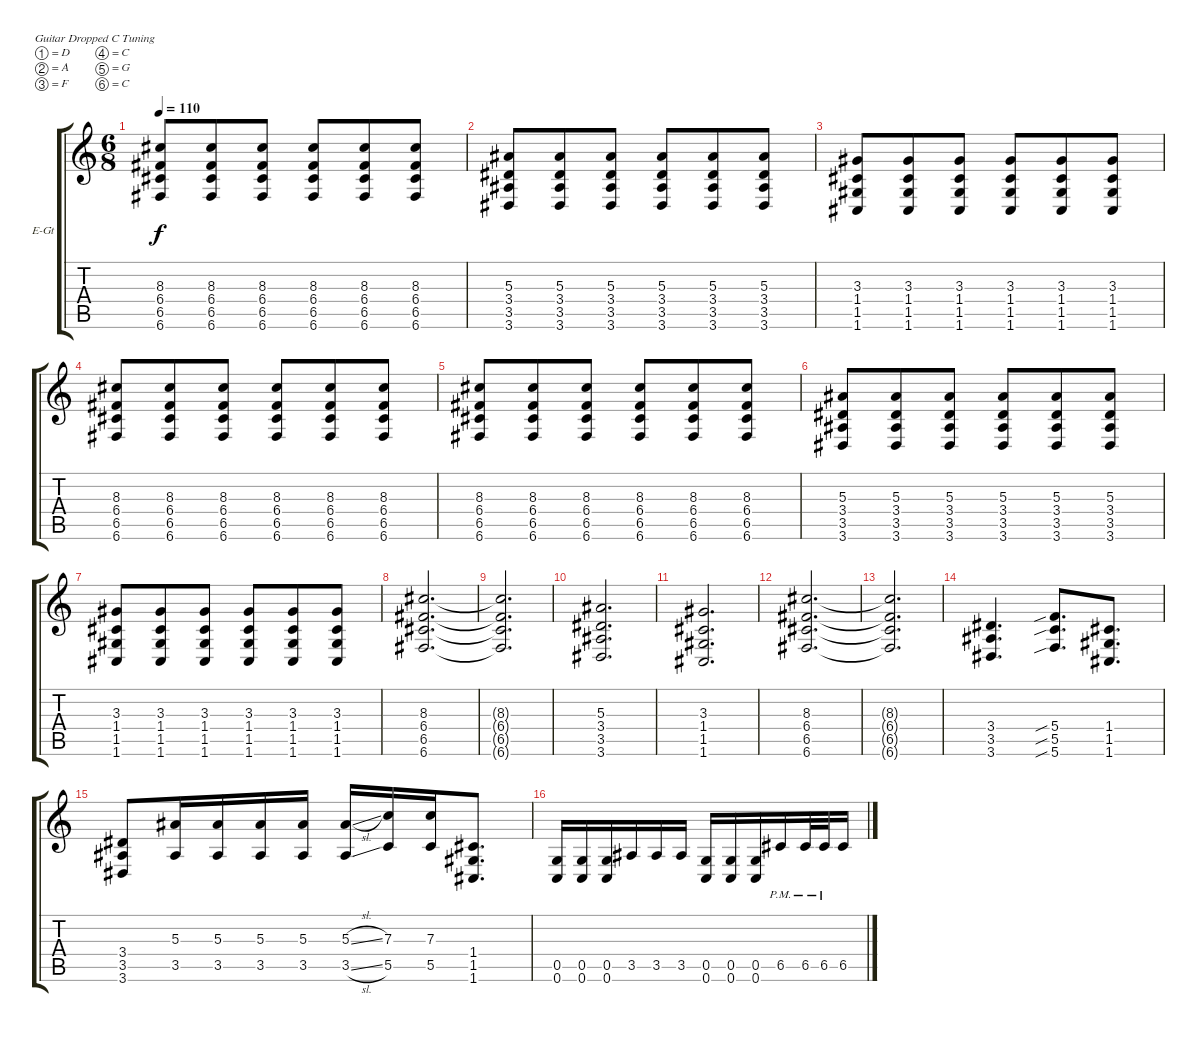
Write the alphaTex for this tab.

\bracketExtendMode groupsimilarinstruments
\firstSystemTrackNameOrientation horizontal
\otherSystemsTrackNameOrientation horizontal
\track ("Electric Guitar 2" "E-Gt") {instrument distortionguitar}
\staff {score tabs}
\tuning (D4 A3 F3 C3 G2 C2)
\ts (6 8)
\tempo 110
\clef g2
\ks c
(6.4 6.6 6.5 8.3).8{dy f} (6.4 6.6 6.5 8.3).8 (6.4 6.6 6.5 8.3).8 (6.4 6.6 6.5 8.3).8 (6.4 6.6 6.5 8.3).8 (6.4 6.6 6.5 8.3).8 |
(3.5 3.6 3.4 5.3).8 (3.5 3.6 3.4 5.3).8 (3.5 3.6 3.4 5.3).8 (3.5 3.6 3.4 5.3).8 (3.6 3.5 3.4 5.3).8 (3.6 3.5 3.4 5.3).8 |
(1.6 1.5 1.4 3.3).8 (1.6 1.5 3.3 1.4).8 (1.6 1.5 3.3 1.4).8 (1.6 1.5 3.3 1.4).8 (1.6 1.5 3.3 1.4).8 (1.6 1.5 3.3 1.4).8 |
(6.6 6.5 6.4 8.3).8 (6.4 6.5 6.6 8.3).8 (6.4 6.6 6.5 8.3).8 (6.4 6.5 6.6 8.3).8 (6.4 6.5 6.6 8.3).8 (6.4 6.5 6.6 8.3).8 |
(6.4 6.6 6.5 8.3).8 (6.4 6.6 6.5 8.3).8 (6.4 6.6 6.5 8.3).8 (6.4 6.6 6.5 8.3).8 (6.4 6.6 6.5 8.3).8 (6.4 6.6 6.5 8.3).8 |
(3.5 3.6 3.4 5.3).8 (3.5 3.6 3.4 5.3).8 (3.5 3.6 3.4 5.3).8 (3.5 3.6 3.4 5.3).8 (3.6 3.5 3.4 5.3).8 (3.6 3.5 3.4 5.3).8 |
(1.6 1.5 1.4 3.3).8 (1.6 1.5 3.3 1.4).8 (1.6 1.5 3.3 1.4).8 (1.6 1.5 3.3 1.4).8 (1.6 1.5 3.3 1.4).8 (1.6 1.5 3.3 1.4).8 |
(6.6 6.5 6.4 8.3).2{d} |
(8.3{t} 6.4{t} 6.5{t} 6.6{t}).2{d} |
(3.6 3.5 3.4 5.3).2{d} |
(3.3 1.4 1.5 1.6).2{d} |
(6.6 6.5 6.4 8.3).2{d} |
(8.3{t} 6.4{t} 6.5{t} 6.6{t}).2{d} |
(3.6 3.5 3.4).4{d} (5.4{sib} 5.5{sib} 5.6{sib}).8{d} (1.6 1.5 1.4).8{d} |
(3.6 3.5 3.4).8 (3.5 5.3).16 (5.3 3.5).16 (5.3 3.5).16 (5.3 3.5).16 (3.5{sl} 5.3{sl}).16 (5.5 7.3).16 (5.5 7.3).16 (1.6 1.5 1.4).8{d} |
(0.6 0.5).16 (0.6 0.5).16 (0.6 0.5).16 3.5.16 3.5.16 3.5.16 (0.6 0.5).16 (0.6 0.5).16 (0.6 0.5).16 6.5{pm}.16 6.5{pm}.32 6.5{pm}.32 6.5.16
